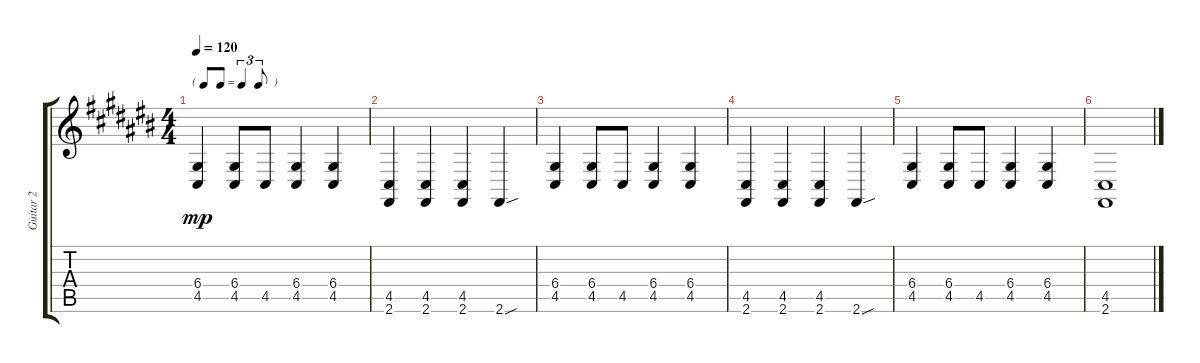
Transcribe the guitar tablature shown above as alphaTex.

\track ("Guitar 2" "Guitar 2") {mute instrument acousticgrandpiano}
\staff {score tabs}
\tuning (E4 B3 G3 D3 A2 E2) {hide}
\ts (4 4)
\tf triplet8th
\tempo 120
\clef g2
\ks c#
(6.4 4.5).4{dy mp} (6.4 4.5).8 4.5.8 (6.4 4.5).4 (6.4 4.5).4 |
(4.5 2.6).4 (4.5 2.6).4 (4.5 2.6).4 2.6{sou}.4 |
(6.4 4.5).4 (6.4 4.5).8 4.5.8 (6.4 4.5).4 (6.4 4.5).4 |
(4.5 2.6).4 (4.5 2.6).4 (4.5 2.6).4 2.6{sou}.4 |
(6.4 4.5).4 (6.4 4.5).8 4.5.8 (6.4 4.5).4 (6.4 4.5).4 |
(4.5 2.6).1
